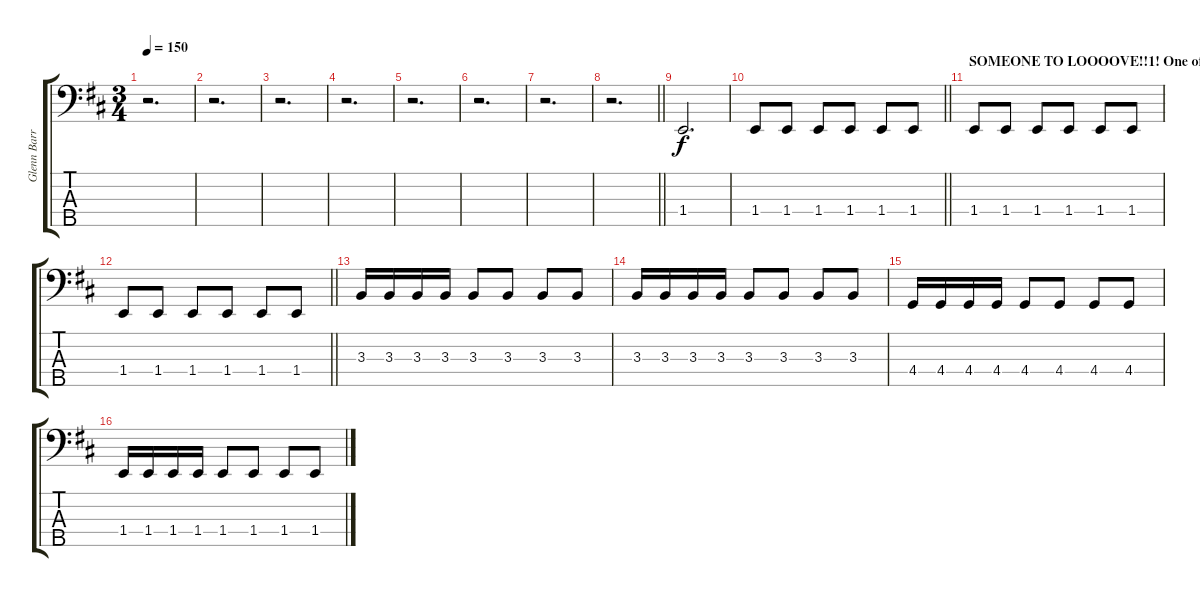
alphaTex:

\track ("Glenn Barry" "Glenn Barr") {instrument electricbasspick}
\staff {score tabs}
\tuning (Gb2 Db2 Ab1 Eb1 Bb0) {hide}
\ts (3 4)
\tempo 150
\clef f4
\ks bminor
r.2{d dy f} |
r.2{d} |
r.2{d} |
r.2{d} |
r.2{d} |
r.2{d} |
r.2{d} |
\barLineRight lightlight
r.2{d} |
1.4.2{d} |
\barLineRight lightlight
1.4.8 1.4.8 1.4.8 1.4.8 1.4.8 1.4.8 |
\section ("" "SOMEONE TO LOOOOVE!!1! One of the awesomest parts/riffs ever")
1.4.8 1.4.8 1.4.8 1.4.8 1.4.8 1.4.8 |
\barLineRight lightlight
1.4.8 1.4.8 1.4.8 1.4.8 1.4.8 1.4.8 |
3.3.16 3.3.16 3.3.16 3.3.16 3.3.8 3.3.8 3.3.8 3.3.8 |
3.3.16 3.3.16 3.3.16 3.3.16 3.3.8 3.3.8 3.3.8 3.3.8 |
4.4.16 4.4.16 4.4.16 4.4.16 4.4.8 4.4.8 4.4.8 4.4.8 |
1.4.16 1.4.16 1.4.16 1.4.16 1.4.8 1.4.8 1.4.8 1.4.8
